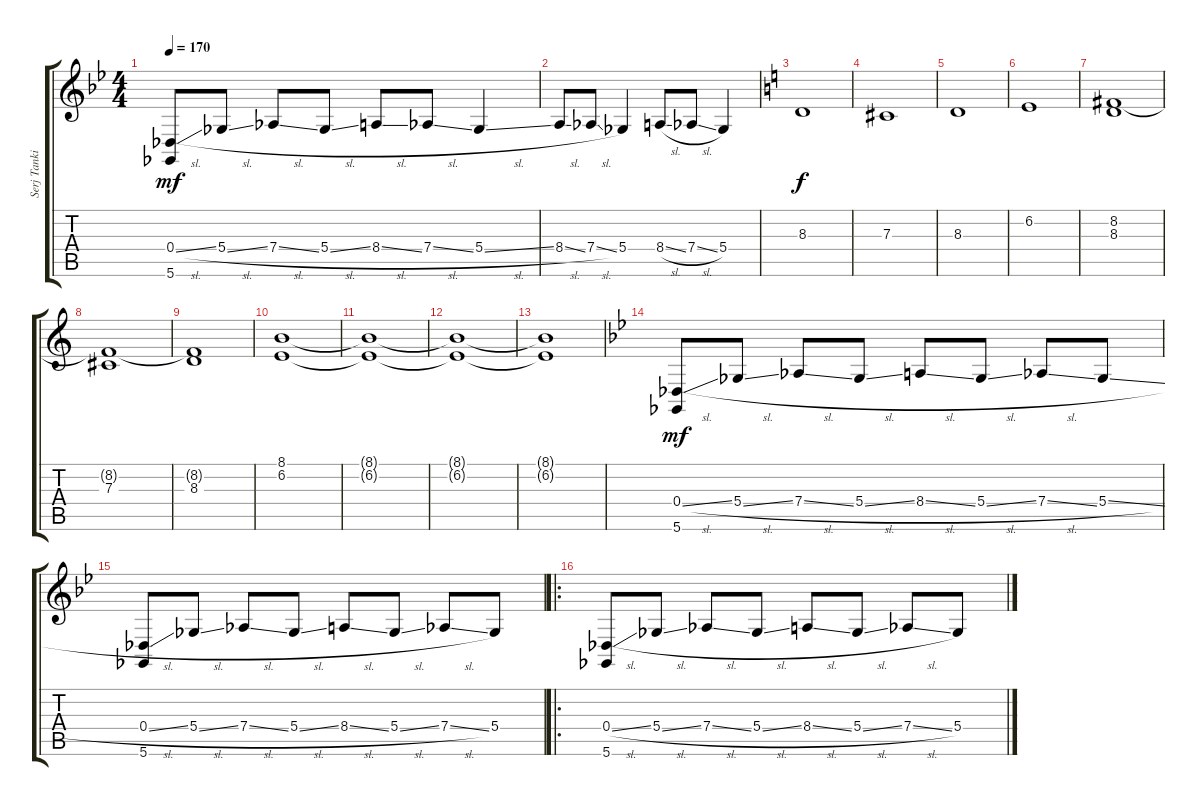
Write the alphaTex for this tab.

\track ("Serj Tankian" "Serj Tanki") {instrument lead2sawtooth}
\staff {score tabs}
\tuning (Eb4 Bb3 Gb3 Db3 Ab2 Db2) {hide}
\ts (4 4)
\tempo 170
\clef g2
\ks gminor
(0.4{sl} 5.6).8{dy mf} 5.4{sl}.8 7.4{sl}.8 5.4{sl}.8 8.4{sl}.8 7.4{sl}.8 5.4{sl}.4 |
8.4{sl}.8 7.4{sl}.8 5.4.4 8.4{sl}.8 7.4{sl}.8 5.4.4 |
\ks c
8.3.1{dy f instrument synthstrings1} |
7.3.1 |
8.3.1 |
6.2.1 |
(8.2 8.3).1 |
(8.2{t} 7.3).1 |
(8.2{t} 8.3).1 |
(8.1 6.2).1 |
(8.1{t} 6.2{t}).1 |
(8.1{t} 6.2{t}).1 |
(8.1{t} 6.2{t}).1 |
\ks gminor
(0.4{sl} 5.6).8{dy mf instrument lead2sawtooth} 5.4{sl}.8 7.4{sl}.8 5.4{sl}.8 8.4{sl}.8 5.4{sl}.8 7.4{sl}.8 5.4{sl}.8 |
(0.4{sl} 5.6).8 5.4{sl}.8 7.4{sl}.8 5.4{sl}.8 8.4{sl}.8 5.4{sl}.8 7.4{sl}.8 5.4.8 |
\ro
(0.4{sl} 5.6).8 5.4{sl}.8 7.4{sl}.8 5.4{sl}.8 8.4{sl}.8 5.4{sl}.8 7.4{sl}.8 5.4{sl}.8
